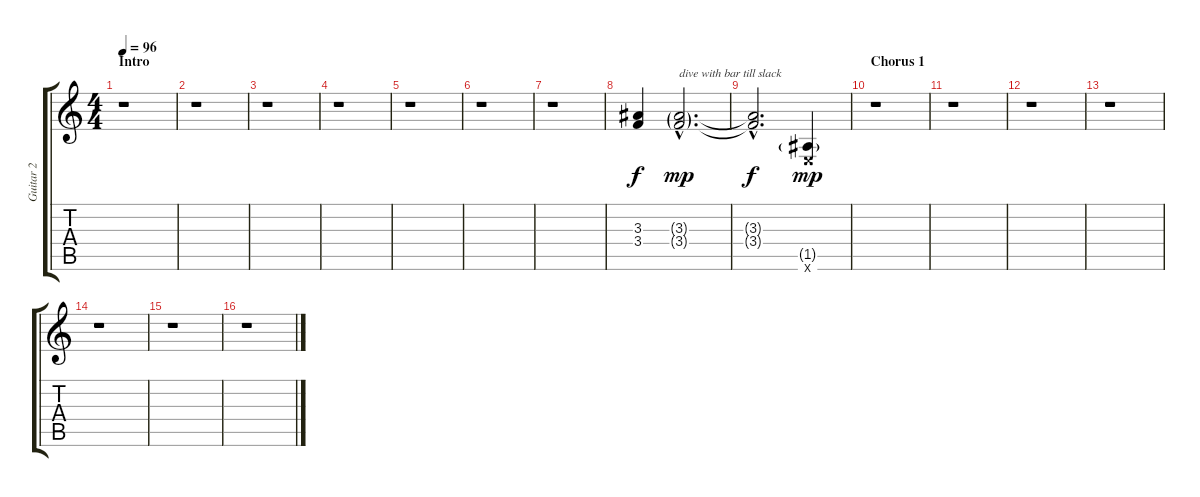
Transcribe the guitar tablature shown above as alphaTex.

\track ("Guitar 2" "Guitar 2") {instrument electricguitarclean}
\staff {score tabs}
\tuning (E4 B3 G3 D3 A2 E2) {hide}
\ts (4 4)
\section ("" "Intro")
\tempo 96
\clef g2
\ks c
r.1{dy f instrument electricguitarclean} |
r.1 |
r.1 |
r.1 |
r.1 |
r.1 |
r.1 |
(3.3 3.4).4 (3.3{g hac} 3.4{g hac}).2{d txt "dive with bar till slack" dy mp} |
(3.3{hac t} 3.4{hac t}).2{d dy f} (1.5{g} 0.6{x}).4{dy mp} |
\section ("" "Chorus 1")
r.1 |
r.1 |
r.1 |
r.1 |
r.1 |
r.1 |
r.1
